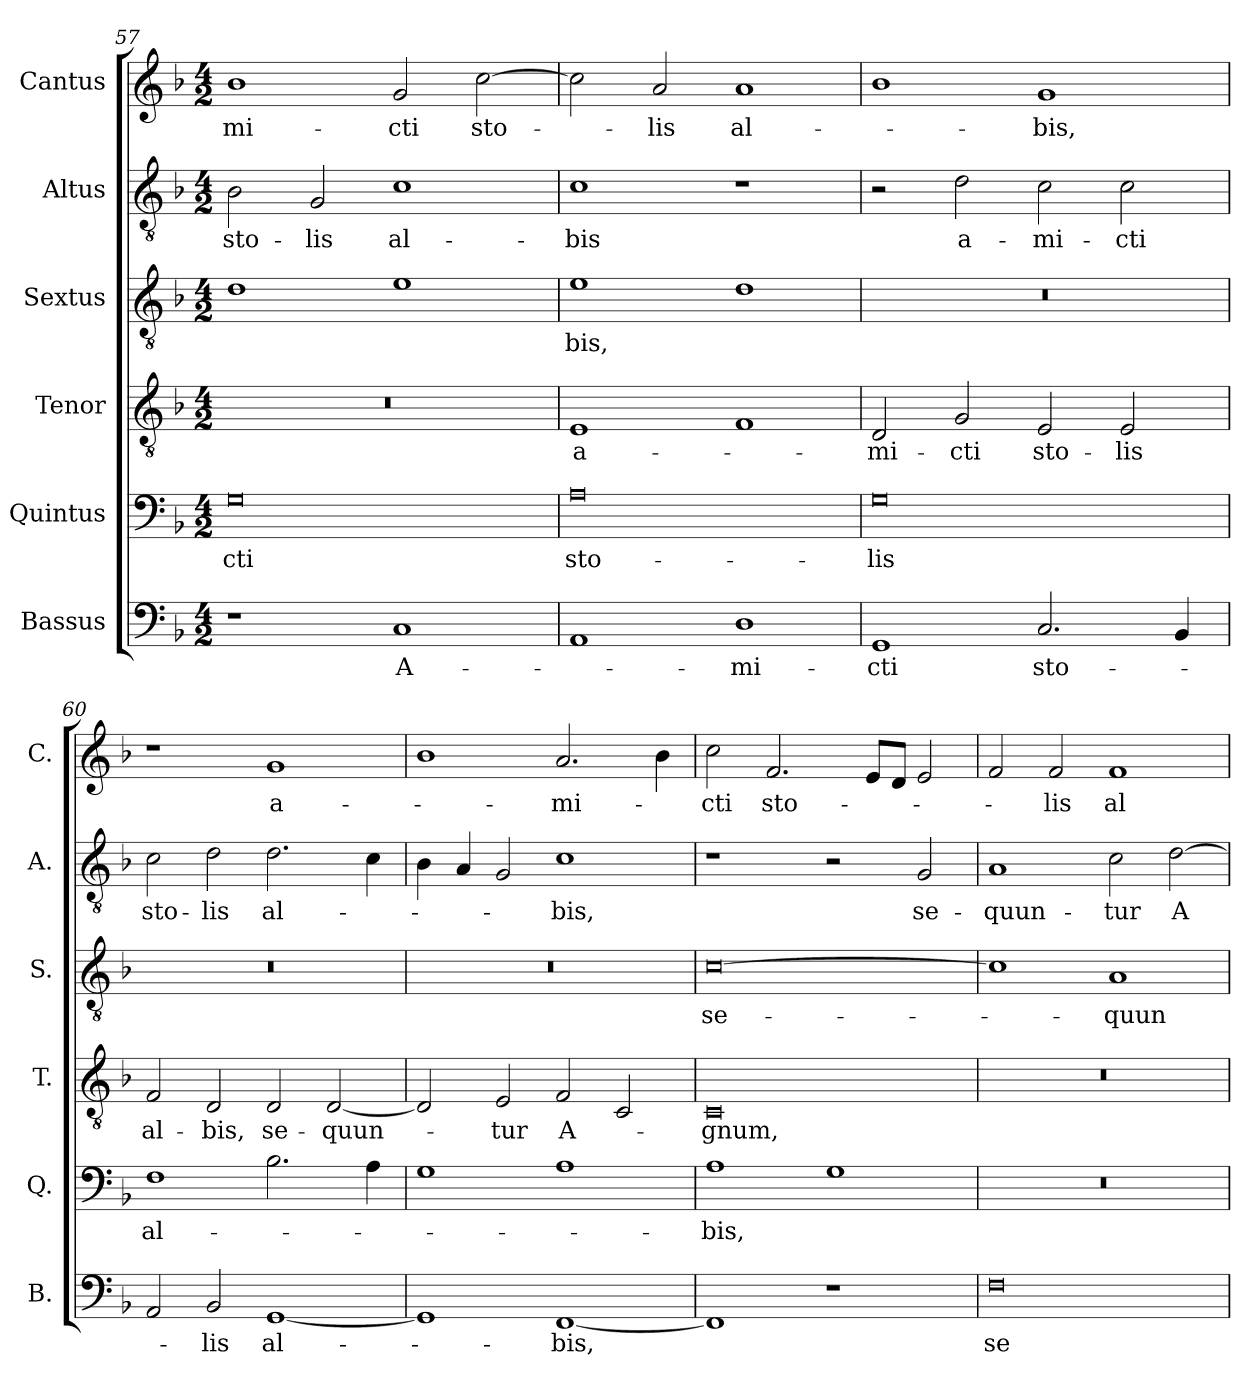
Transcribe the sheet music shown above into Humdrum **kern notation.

**kern	**text	**kern	**text	**kern	**text	**kern	**text	**kern	**text	**kern	**text
*part6	*part6	*part5	*part5	*part4	*part4	*part3	*part3	*part2	*part2	*part1	*part1
*staff6	*staff6	*staff5	*staff5	*staff4	*staff4	*staff3	*staff3	*staff2	*staff2	*staff1	*staff1
*I"Bassus	*	*I"Quintus	*	*I"Tenor	*	*I"Sextus	*	*I"Altus	*	*I"Cantus	*
*I'B.	*	*I'Q.	*	*I'T.	*	*I'S.	*	*I'A.	*	*I'C.	*
*clefF4	*	*clefF4	*	*clefGv2	*	*clefGv2	*	*clefGv2	*	*clefG2	*
*k[b-]	*	*k[b-]	*	*k[b-]	*	*k[b-]	*	*k[b-]	*	*k[b-]	*
*M4/2	*	*M4/2	*	*M4/2	*	*M4/2	*	*M4/2	*	*M4/2	*
=57	=57	=57	=57	=57	=57	=57	=57	=57	=57	=57	=57
1r	.	0G	-cti	0r	.	1d	.	2B-\	sto-	1b-	-mi-
.	.	.	.	.	.	.	.	2G/	-lis	.	.
1C	A-	.	.	.	.	1e	.	1c	al-	2g/	-cti
.	.	.	.	.	.	.	.	.	.	[2cc\	sto-
!!LO:LB:g=z
=58	=58	=58	=58	=58	=58	=58	=58	=58	=58	=58	=58
1AA	.	0A	sto-	1E	a-	1e	-bis,	1c	-bis	2cc\]	.
.	.	.	.	.	.	.	.	.	.	2a/	-lis
1D	-mi-	.	.	1F	.	1d	.	1r	.	1a	al-
=59	=59	=59	=59	=59	=59	=59	=59	=59	=59	=59	=59
1GG	-cti	0G	-lis	2D/	-mi-	0r	.	2r	.	1b-	.
.	.	.	.	2G/	-cti	.	.	2d\	a-	.	.
2.C/	sto-	.	.	2E/	sto-	.	.	2c\	-mi-	1g	-bis,
.	.	.	.	2E/	-lis	.	.	2c\	-cti	.	.
4BB-/	.	.	.	.	.	.	.	.	.	.	.
=60	=60	=60	=60	=60	=60	=60	=60	=60	=60	=60	=60
2AA/	.	1F	al-	2F/	al-	0r	.	2c\	sto-	1r	.
2BB-/	-lis	.	.	2D/	-bis,	.	.	2d\	-lis	.	.
[1GG	al-	2.B-\	.	2D/	se-	.	.	2.d\	al-	1g	a-
.	.	.	.	[2D/	-quun-	.	.	.	.	.	.
.	.	4A\	.	.	.	.	.	4c\	.	.	.
=61	=61	=61	=61	=61	=61	=61	=61	=61	=61	=61	=61
1GG]	.	1G	.	2D/]	.	0r	.	4B-\	.	1b-	.
.	.	.	.	.	.	.	.	4A/	.	.	.
.	.	.	.	2E/	-tur	.	.	2G/	.	.	.
[1FF	-bis,	1A	.	2F/	A-	.	.	1c	-bis,	2.a/	-mi-
.	.	.	.	2C/	.	.	.	.	.	.	.
.	.	.	.	.	.	.	.	.	.	4b-\	.
=62	=62	=62	=62	=62	=62	=62	=62	=62	=62	=62	=62
1FF]	.	1A	-bis,	0C	-gnum,	[0c	se-	1r	.	2cc\	-cti
.	.	.	.	.	.	.	.	.	.	2.f/	sto-
1r	.	1G	.	.	.	.	.	2r	.	.	.
.	.	.	.	.	.	.	.	.	.	8e/L	.
.	.	.	.	.	.	.	.	.	.	8d/J	.
.	.	.	.	.	.	.	.	2G/	se-	2e/	.
=63	=63	=63	=63	=63	=63	=63	=63	=63	=63	=63	=63
0F	se-	0r	.	0r	.	1c]	.	1A	-quun-	2f/	.
.	.	.	.	.	.	.	.	.	.	2f/	-lis
.	.	.	.	.	.	1A	-quun-	2c\	-tur	1f	al-
.	.	.	.	.	.	.	.	[2d\	A-	.	.
=	=	=	=	=	=	=	=	=	=	=	=
*-	*-	*-	*-	*-	*-	*-	*-	*-	*-	*-	*-
